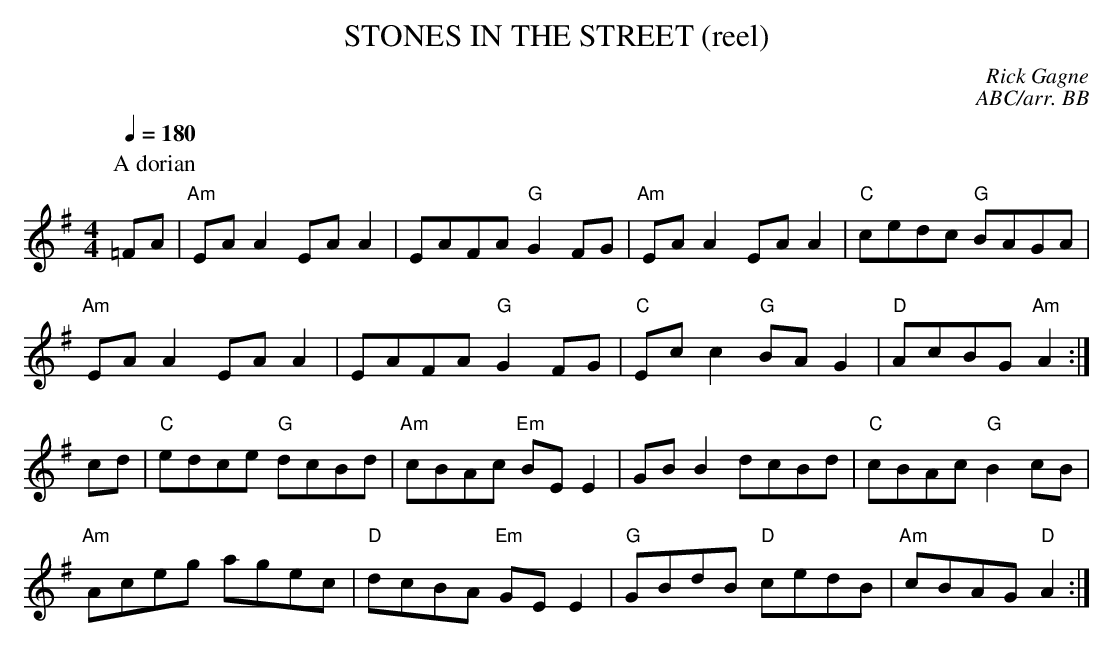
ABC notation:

X:1
T: STONES IN THE STREET (reel)
C: Rick Gagne
C:ABC/arr. BB
Q:1/4=180
M: 4/4
K: G
P:A dorian
=FA |"Am"EAA2 EAA2|EAFA "G"G2FG|"Am"EAA2 EAA2 |"C"cedc "G"BAGA|
"Am"EAA2 EAA2 |EAFA "G"G2FG|"C"Ecc2 "G"BAG2|"D"AcBG "Am"A2 :|
cd |"C"edce "G"dcBd |"Am"cBAc "Em"BEE2 |GBB2 dcBd |"C"cBAc "G"B2cB|
"Am"Aceg agec|"D"dcBA "Em"GEE2 |"G"GBdB "D"cedB|"Am"cBAG "D"A2 :|
